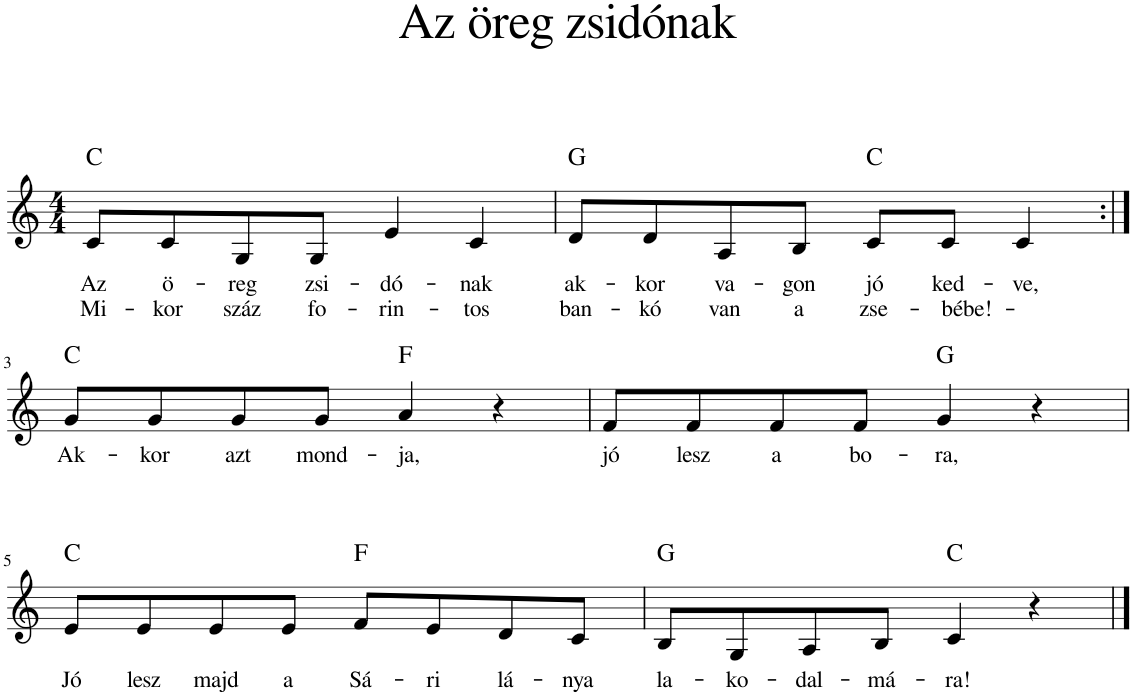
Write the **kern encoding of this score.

**kern	**text	**text	**harte
*part1	*part1	*part1	*part1
*staff1	*staff1	*staff1	*
*I"Piano	*	*	*
*I'Pno	*	*	*
*clefG2	*	*	*
*k[]	*	*	*
*M4/4	*	*	*
=1	=1	=1	=1
!	!LO:LY:b	!LO:LY:b	!
8c/L	Az	Mi-	C:maj
!	!LO:LY:b	!LO:LY:b	!
8c/	ö-	-kor	.
!	!LO:LY:b	!LO:LY:b	!
8G/	-reg	száz	.
!	!LO:LY:b	!LO:LY:b	!
8G/J	zsi-	fo-	.
!	!LO:LY:b	!LO:LY:b	!
4e/	-dó-	-rin-	.
!	!LO:LY:b	!LO:LY:b	!
4c/	-nak	-tos	.
=2	=2	=2	=2
!	!LO:LY:b	!LO:LY:b	!
8d/L	ak-	ban-	G:maj
!	!LO:LY:b	!LO:LY:b	!
8d/	-kor	-kó	.
!	!LO:LY:b	!LO:LY:b	!
8A/	va-	van	.
!	!LO:LY:b	!LO:LY:b	!
8B/J	-gon	a	.
!	!LO:LY:b	!LO:LY:b	!
8c/L	jó	zse-	C:maj
!	!LO:LY:b	!LO:LY:b	!
8c/J	ked-	-bébe!-	.
!	!LO:LY:b	!	!
4c/	-ve,	.	.
!!LO:LB:g=z
=3:|!	=3:|!	=3:|!	=3:|!
!	!LO:LY:b	!	!
8g/L	Ak-	.	C:maj
!	!LO:LY:b	!	!
8g/	-kor	.	.
!	!LO:LY:b	!	!
8g/	azt	.	.
!	!LO:LY:b	!	!
8g/J	mond-	.	.
!	!LO:LY:b	!	!
4a/	-ja,	.	F:maj
4r	.	.	.
=4	=4	=4	=4
!	!LO:LY:b	!	!
8f/L	jó	.	.
!	!LO:LY:b	!	!
8f/	lesz	.	.
!	!LO:LY:b	!	!
8f/	a	.	.
!	!LO:LY:b	!	!
8f/J	bo-	.	.
!	!LO:LY:b	!	!
4g/	-ra,	.	G:maj
4r	.	.	.
!!LO:LB:g=z
=5	=5	=5	=5
!	!LO:LY:b	!	!
8e/L	Jó	.	C:maj
!	!LO:LY:b	!	!
8e/	lesz	.	.
!	!LO:LY:b	!	!
8e/	majd	.	.
!	!LO:LY:b	!	!
8e/J	a	.	.
!	!LO:LY:b	!	!
8f/L	Sá-	.	F:maj
!	!LO:LY:b	!	!
8e/	-ri	.	.
!	!LO:LY:b	!	!
8d/	lá-	.	.
!	!LO:LY:b	!	!
8c/J	-nya	.	.
=6	=6	=6	=6
!	!LO:LY:b	!	!
8B/L	la-	.	G:maj
!	!LO:LY:b	!	!
8G/	-ko-	.	.
!	!LO:LY:b	!	!
8A/	-dal-	.	.
!	!LO:LY:b	!	!
8B/J	-má-	.	.
!	!LO:LY:b	!	!
4c/	-ra!	.	C:maj
4r	.	.	.
==	==	==	==
*-	*-	*-	*-
